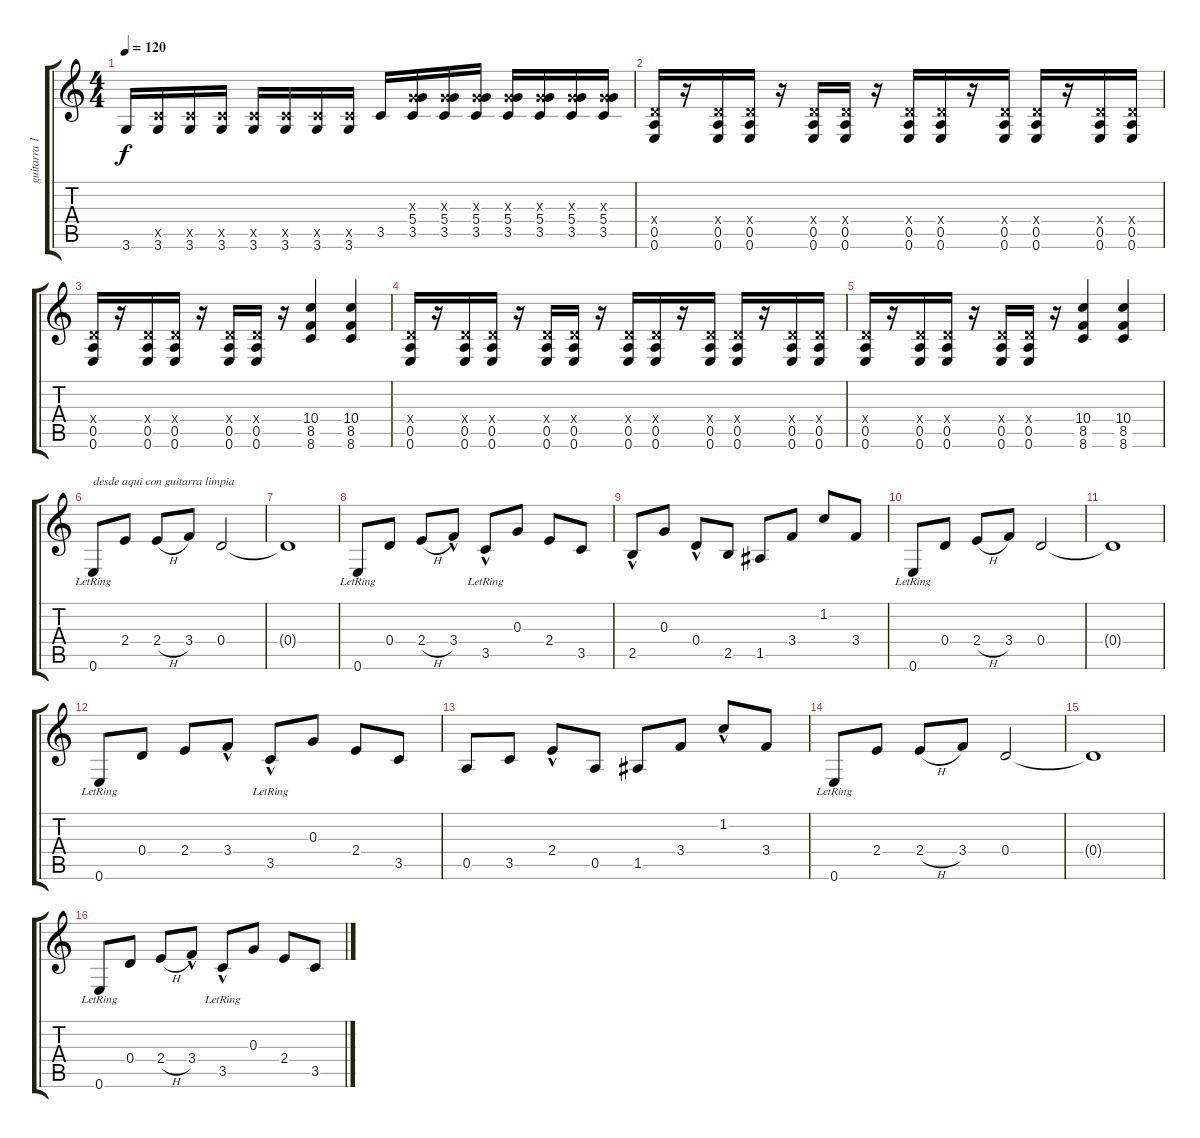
\track ("guitarra 1" "guitarra 1") {instrument distortionguitar}
\staff {score tabs}
\tuning (E4 B3 G3 D3 A2 E2) {hide}
\ts (4 4)
\tempo 120
\clef g2
\ks c
3.6.16{dy f} (3.5{x} 3.6).16 (3.5{x} 3.6).16 (3.5{x} 3.6).16 (3.5{x} 3.6).16 (3.5{x} 3.6).16 (3.5{x} 3.6).16 (3.5{x} 3.6).16 3.5.16 (0.3{x} 5.4 3.5).16 (0.3{x} 5.4 3.5).16 (0.3{x} 5.4 3.5).16 (0.3{x} 5.4 3.5).16 (0.3{x} 5.4 3.5).16 (0.3{x} 5.4 3.5).16 (0.3{x} 5.4 3.5).16 |
(0.4{x} 0.5 0.6).16 r.16 (0.4{x} 0.5 0.6).16 (0.4{x} 0.5 0.6).16 r.16 (0.4{x} 0.5 0.6).16 (0.4{x} 0.5 0.6).16 r.16 (0.4{x} 0.5 0.6).16 (0.4{x} 0.5 0.6).16 r.16 (0.4{x} 0.5 0.6).16 (0.4{x} 0.5 0.6).16 r.16 (0.4{x} 0.5 0.6).16 (0.4{x} 0.5 0.6).16 |
(0.4{x} 0.5 0.6).16 r.16 (0.4{x} 0.5 0.6).16 (0.4{x} 0.5 0.6).16 r.16 (0.4{x} 0.5 0.6).16 (0.4{x} 0.5 0.6).16 r.16 (10.4 8.5 8.6).4 (10.4 8.5 8.6).4 |
(0.4{x} 0.5 0.6).16 r.16 (0.4{x} 0.5 0.6).16 (0.4{x} 0.5 0.6).16 r.16 (0.4{x} 0.5 0.6).16 (0.4{x} 0.5 0.6).16 r.16 (0.4{x} 0.5 0.6).16 (0.4{x} 0.5 0.6).16 r.16 (0.4{x} 0.5 0.6).16 (0.4{x} 0.5 0.6).16 r.16 (0.4{x} 0.5 0.6).16 (0.4{x} 0.5 0.6).16 |
(0.4{x} 0.5 0.6).16 r.16 (0.4{x} 0.5 0.6).16 (0.4{x} 0.5 0.6).16 r.16 (0.4{x} 0.5 0.6).16 (0.4{x} 0.5 0.6).16 r.16 (10.4 8.5 8.6).4 (10.4 8.5 8.6).4 |
0.6{lr}.8{txt "desde aqui con guitarra limpia" instrument electricguitarclean} 2.4.8{instrument electricguitarclean} 2.4{h}.8{instrument electricguitarclean} 3.4.8{instrument electricguitarclean} 0.4.2{instrument electricguitarclean} |
0.4{t}.1{instrument electricguitarclean} |
0.6{lr}.8{instrument electricguitarclean} 0.4.8{instrument electricguitarclean} 2.4{h}.8{instrument electricguitarclean} 3.4{hac}.8{instrument electricguitarclean} 3.5{hac lr}.8{instrument electricguitarclean} 0.3.8{instrument electricguitarclean} 2.4.8{instrument electricguitarclean} 3.5.8{instrument electricguitarclean} |
2.5{hac}.8{instrument electricguitarclean} 0.3.8{instrument electricguitarclean} 0.4{hac}.8{instrument electricguitarclean} 2.5.8{instrument electricguitarclean} 1.5.8{instrument electricguitarclean} 3.4.8{instrument electricguitarclean} 1.2.8{instrument electricguitarclean} 3.4.8{instrument electricguitarclean} |
0.6{lr}.8{instrument electricguitarclean} 0.4.8{instrument electricguitarclean} 2.4{h}.8{instrument electricguitarclean} 3.4.8{instrument electricguitarclean} 0.4.2{instrument electricguitarclean} |
0.4{t}.1{instrument electricguitarclean} |
0.6{lr}.8{instrument electricguitarclean} 0.4.8{instrument electricguitarclean} 2.4.8{instrument electricguitarclean} 3.4{hac}.8{instrument electricguitarclean} 3.5{hac lr}.8{instrument electricguitarclean} 0.3.8{instrument electricguitarclean} 2.4.8{instrument electricguitarclean} 3.5.8{instrument electricguitarclean} |
0.5.8{instrument electricguitarclean} 3.5.8{instrument electricguitarclean} 2.4{hac}.8{instrument electricguitarclean} 0.5.8{instrument electricguitarclean} 1.5.8{instrument electricguitarclean} 3.4.8{instrument electricguitarclean} 1.2{hac}.8{instrument electricguitarclean} 3.4.8{instrument electricguitarclean} |
0.6{lr}.8{instrument electricguitarclean} 2.4.8{instrument electricguitarclean} 2.4{h}.8{instrument electricguitarclean} 3.4.8{instrument electricguitarclean} 0.4.2{instrument electricguitarclean} |
0.4{t}.1{instrument electricguitarclean} |
0.6{lr}.8{instrument electricguitarclean} 0.4.8{instrument electricguitarclean} 2.4{h}.8{instrument electricguitarclean} 3.4{hac}.8{instrument electricguitarclean} 3.5{hac lr}.8{instrument electricguitarclean} 0.3.8{instrument electricguitarclean} 2.4.8{instrument electricguitarclean} 3.5.8{instrument electricguitarclean}
